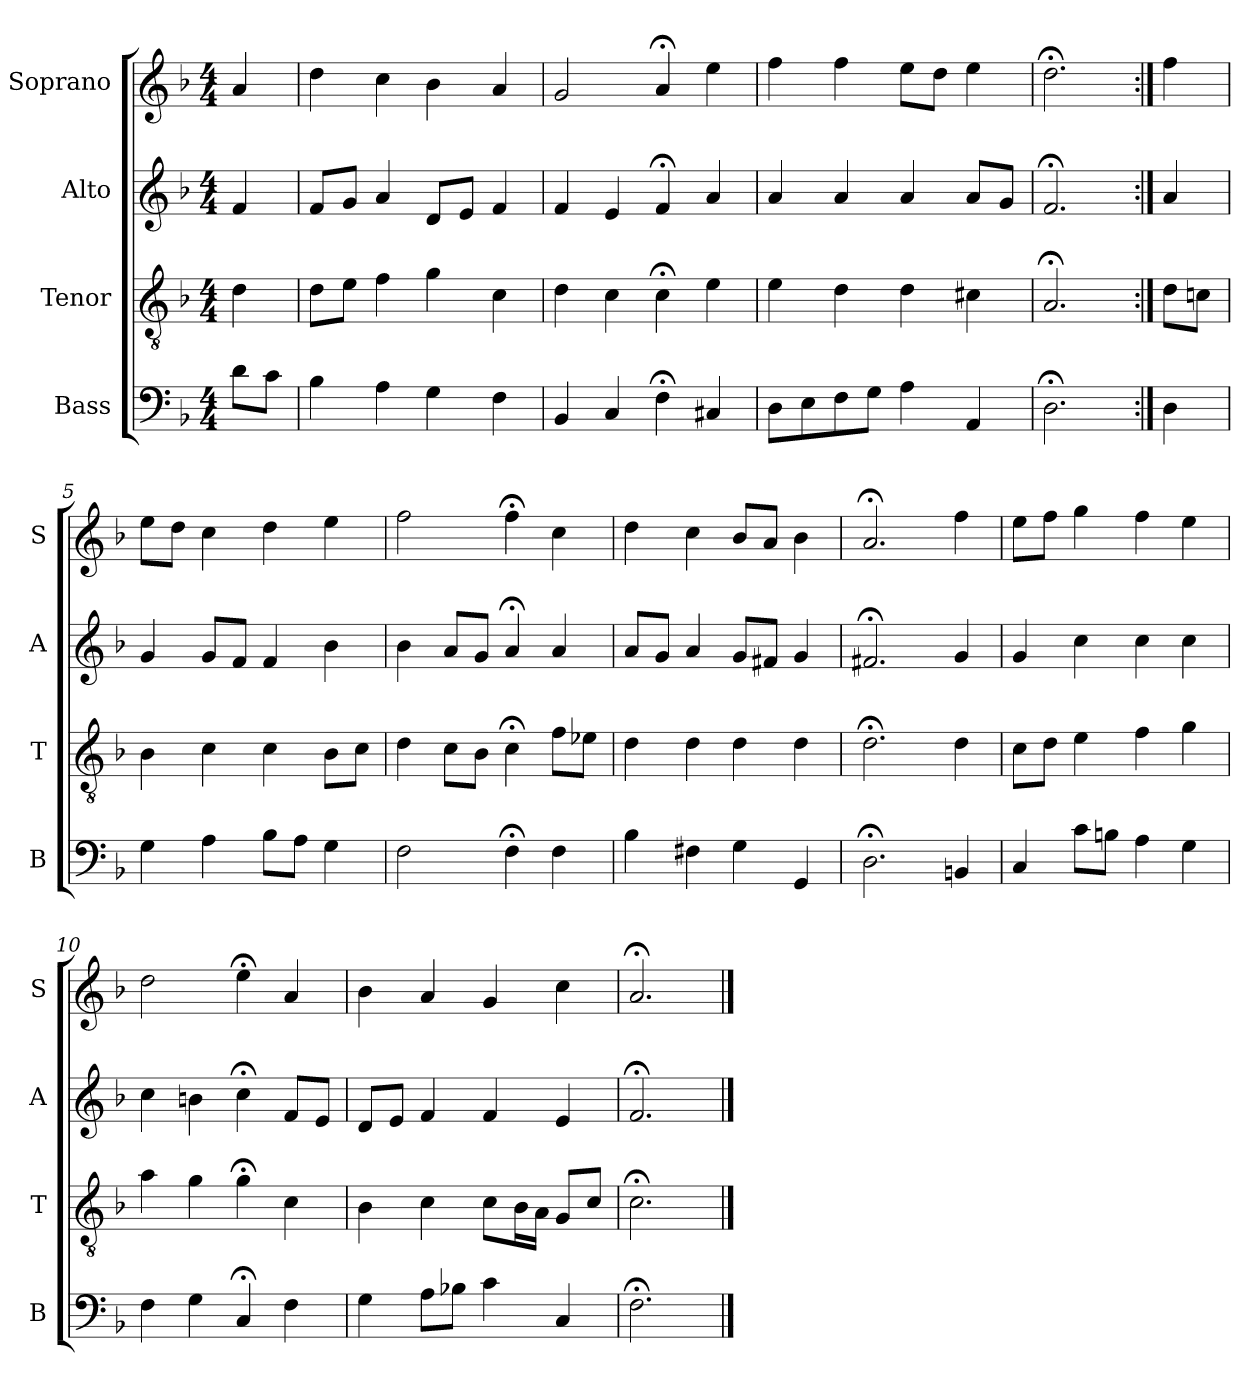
**kern	**kern	**kern	**kern
*part4	*part3	*part2	*part1
*staff4	*staff3	*staff2	*staff1
*I"Bass	*I"Tenor	*I"Alto	*I"Soprano
*I'B	*I'T	*I'A	*I'S
*clefF4	*clefGv2	*clefG2	*clefG2
*k[b-]	*k[b-]	*k[b-]	*k[b-]
*F:	*F:	*F:	*F:
*M4/4	*M4/4	*M4/4	*M4/4
*MM100	*MM100	*MM100	*MM100
=	=	=	=
8dL	4d	4f	4a
8cJ	.	.	.
=1	=1	=1	=1
4B-	8dL	8fL	4dd
.	8eJ	8gJ	.
4A	4f	4a	4cc
4G	4g	8dL	4b-
.	.	8eJ	.
4F	4c	4f	4a
=2	=2	=2	=2
4BB-	4d	4f	2g
4C	4c	4e	.
4F;<	4c;<	4f;<	4a;<
4C#X	4e	4a	4ee
=3	=3	=3	=3
8DL	4e	4a	4ff
8E	.	.	.
8F	4d	4a	4ff
8GJ	.	.	.
4A	4d	4a	8eeL
.	.	.	8ddJ
4AA	4c#X	8aL	4ee
.	.	8gJ	.
=4	=4	=4	=4
2.D;<	2.A;<	2.f;<	2.dd;<
=:|!	=:|!	=:|!	=:|!
4D	8dL	4a	4ff
.	8cnJ	.	.
=5	=5	=5	=5
4G	4B-	4g	8eeL
.	.	.	8ddJ
4A	4c	8gL	4cc
.	.	8fJ	.
8B-L	4c	4f	4dd
8AJ	.	.	.
4G	8B-L	4b-	4ee
.	8cJ	.	.
=6	=6	=6	=6
2F	4d	4b-	2ff
.	8cL	8aL	.
.	8B-J	8gJ	.
4F;<	4c;<	4a;<	4ff;<
4F	8fL	4a	4cc
.	8e-XJ	.	.
=7	=7	=7	=7
4B-	4d	8aL	4dd
.	.	8gJ	.
4F#X	4d	4a	4cc
4G	4d	8gL	8b-L
.	.	8f#XJ	8aJ
4GG	4d	4g	4b-
=8	=8	=8	=8
2.D;<	2.d;<	2.f#X;<	2.a;<
4BBn	4d	4g	4ff
=9	=9	=9	=9
4C	8cL	4g	8eeL
.	8dJ	.	8ffJ
8cL	4e	4cc	4gg
8BnJ	.	.	.
4A	4f	4cc	4ff
4G	4g	4cc	4ee
=10	=10	=10	=10
4F	4a	4cc	2dd
4G	4g	4bn	.
4C;<	4g;<	4cc;<	4ee;<
4F	4c	8fL	4a
.	.	8eJ	.
=11	=11	=11	=11
4G	4B-	8dL	4b-
.	.	8eJ	.
8AL	4c	4f	4a
8B-XJ	.	.	.
4c	8cL	4f	4g
.	16B-L	.	.
.	16AJJ	.	.
4C	8GL	4e	4cc
.	8cJ	.	.
=12	=12	=12	=12
2.F;<	2.c;<	2.f;<	2.a;<
==	==	==	==
*-	*-	*-	*-
